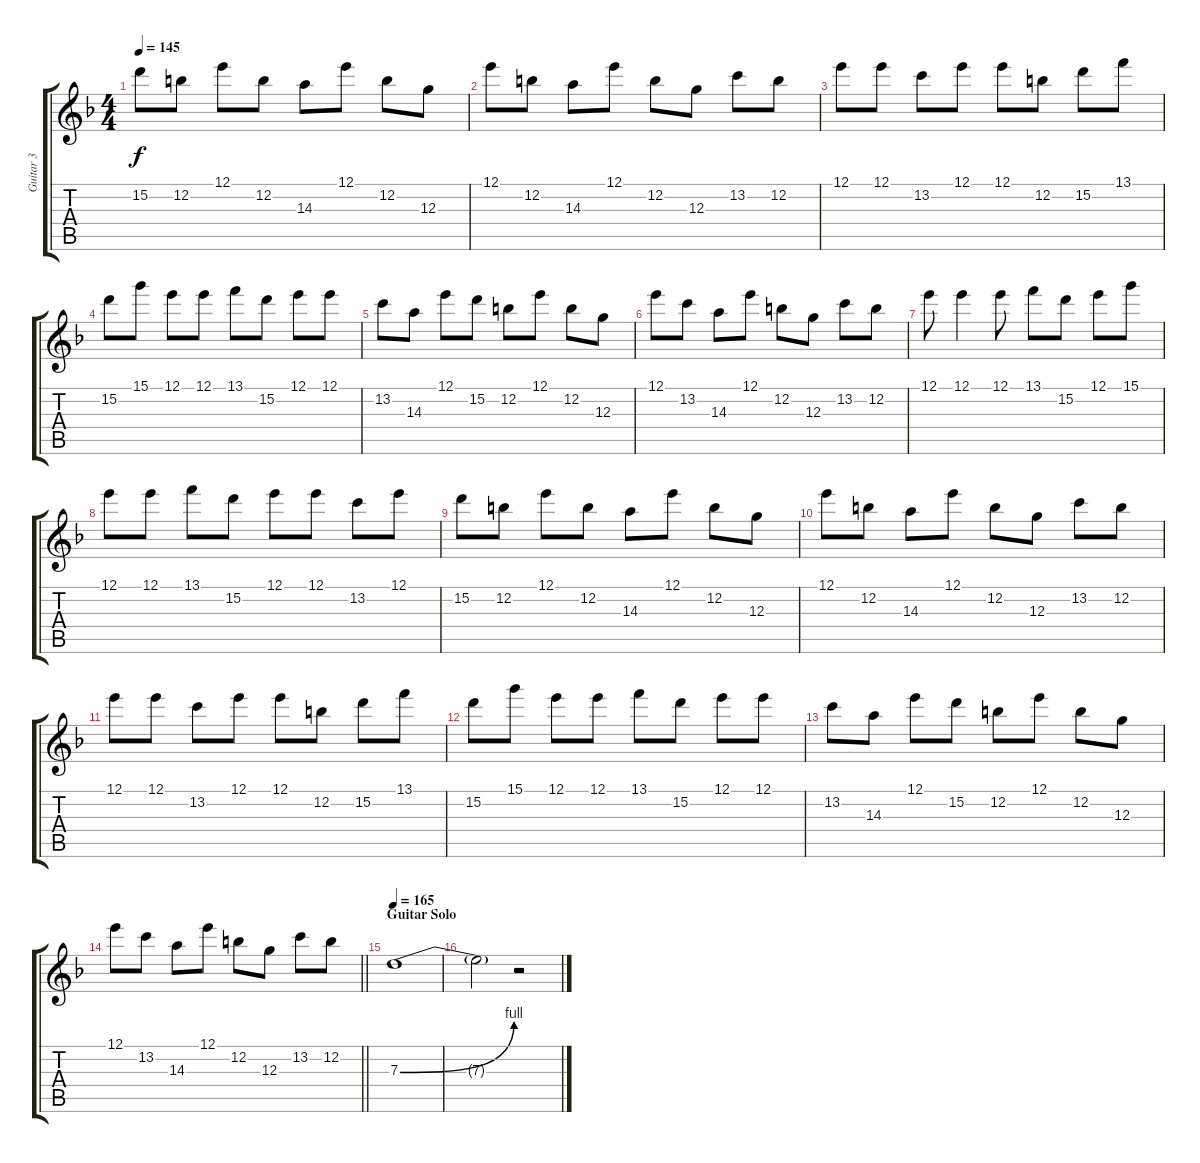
\track ("Guitar 3" "Guitar 3") {instrument electricguitarjazz}
\staff {score tabs}
\tuning (E4 B3 G3 D3 A2 E2) {hide}
\ts (4 4)
\tempo 145
\clef g2
\ks f
15.2.8{dy f} 12.2.8 12.1.8 12.2.8 14.3.8 12.1.8 12.2.8 12.3.8 |
12.1.8 12.2.8 14.3.8 12.1.8 12.2.8 12.3.8 13.2.8 12.2.8 |
12.1.8 12.1.8 13.2.8 12.1.8 12.1.8 12.2.8 15.2.8 13.1.8 |
15.2.8 15.1.8 12.1.8 12.1.8 13.1.8 15.2.8 12.1.8 12.1.8 |
13.2.8 14.3.8 12.1.8 15.2.8 12.2.8 12.1.8 12.2.8 12.3.8 |
12.1.8 13.2.8 14.3.8 12.1.8 12.2.8 12.3.8 13.2.8 12.2.8 |
12.1.8 12.1.4 12.1.8 13.1.8 15.2.8 12.1.8 15.1.8 |
12.1.8 12.1.8 13.1.8 15.2.8 12.1.8 12.1.8 13.2.8 12.1.8 |
15.2.8 12.2.8 12.1.8 12.2.8 14.3.8 12.1.8 12.2.8 12.3.8 |
12.1.8 12.2.8 14.3.8 12.1.8 12.2.8 12.3.8 13.2.8 12.2.8 |
12.1.8 12.1.8 13.2.8 12.1.8 12.1.8 12.2.8 15.2.8 13.1.8 |
15.2.8 15.1.8 12.1.8 12.1.8 13.1.8 15.2.8 12.1.8 12.1.8 |
13.2.8 14.3.8 12.1.8 15.2.8 12.2.8 12.1.8 12.2.8 12.3.8 |
\barLineRight lightlight
12.1.8 13.2.8 14.3.8 12.1.8 12.2.8 12.3.8 13.2.8 12.2.8 |
\section ("" "Guitar Solo")
\tempo 165
7.3{be (bend 0 0 60 4)}.1 |
7.3{t}.2 r.2
